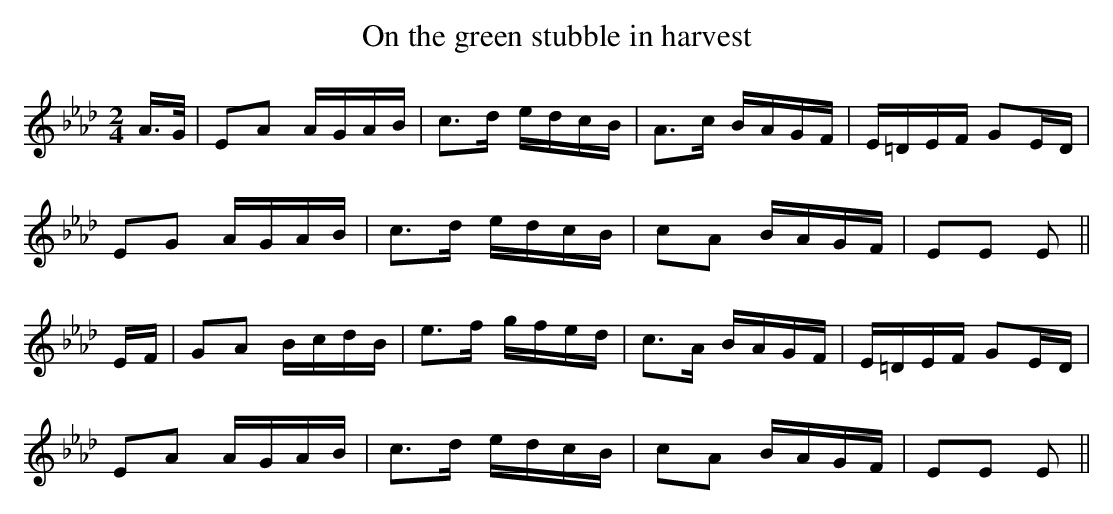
X:1
T:On the green stubble in harvest
M:2/4
L:1/8
K:Ab
A/>G/ | EA A/G/A/B/ | c>d e/d/c/B/  | A>c B/A/G/F/ | E/=D/E/F/ GE/D/ |
EG A/G/A/B/ | c>d e/d/c/B/ | cA B/A/G/F/ | EE E ||
E/F/ | GA B/c/d/B/ | e>f g/f/e/d/ | c>A B/A/G/F/ | E/=D/E/F/ GE/D/ |
EA A/G/A/B/ | c>d e/d/c/B/ | cA B/A/G/F/ | EE E ||
